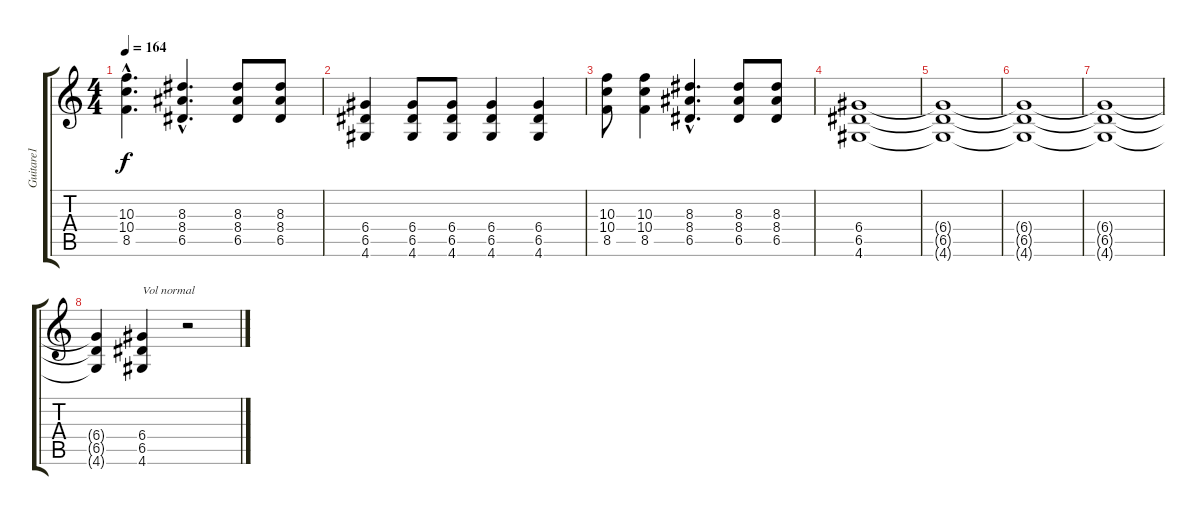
\track ("Guitare1" "Guitare1") {instrument overdrivenguitar}
\staff {score tabs}
\tuning (E4 B3 G3 D3 A2 E2) {hide}
\ts (4 4)
\tempo 164
\clef g2
\ks c
(10.3{hac} 10.4{hac} 8.5{hac}).4{d dy f} (8.3{hac} 8.4{hac} 6.5{hac}).4{d} (8.3 8.4 6.5).8 (8.3 8.4 6.5).8 |
(6.4 6.5 4.6).4 (6.4 6.5 4.6).8 (6.4 6.5 4.6).8 (6.4 6.5 4.6).4 (6.4 6.5 4.6).4 |
(10.3 10.4 8.5).8 (10.3 10.4 8.5).4 (8.3{hac} 8.4{hac} 6.5{hac}).4{d} (8.3 8.4 6.5).8 (8.3 8.4 6.5).8 |
(6.4 6.5 4.6).1 |
(6.4{t} 6.5{t} 4.6{t}).1{volume 5} |
(6.4{t} 6.5{t} 4.6{t}).1 |
(6.4{t} 6.5{t} 4.6{t}).1 |
(6.4{t} 6.5{t} 4.6{t}).4 (6.4 6.5 4.6).4{txt "Vol normal" volume 12} r.2
